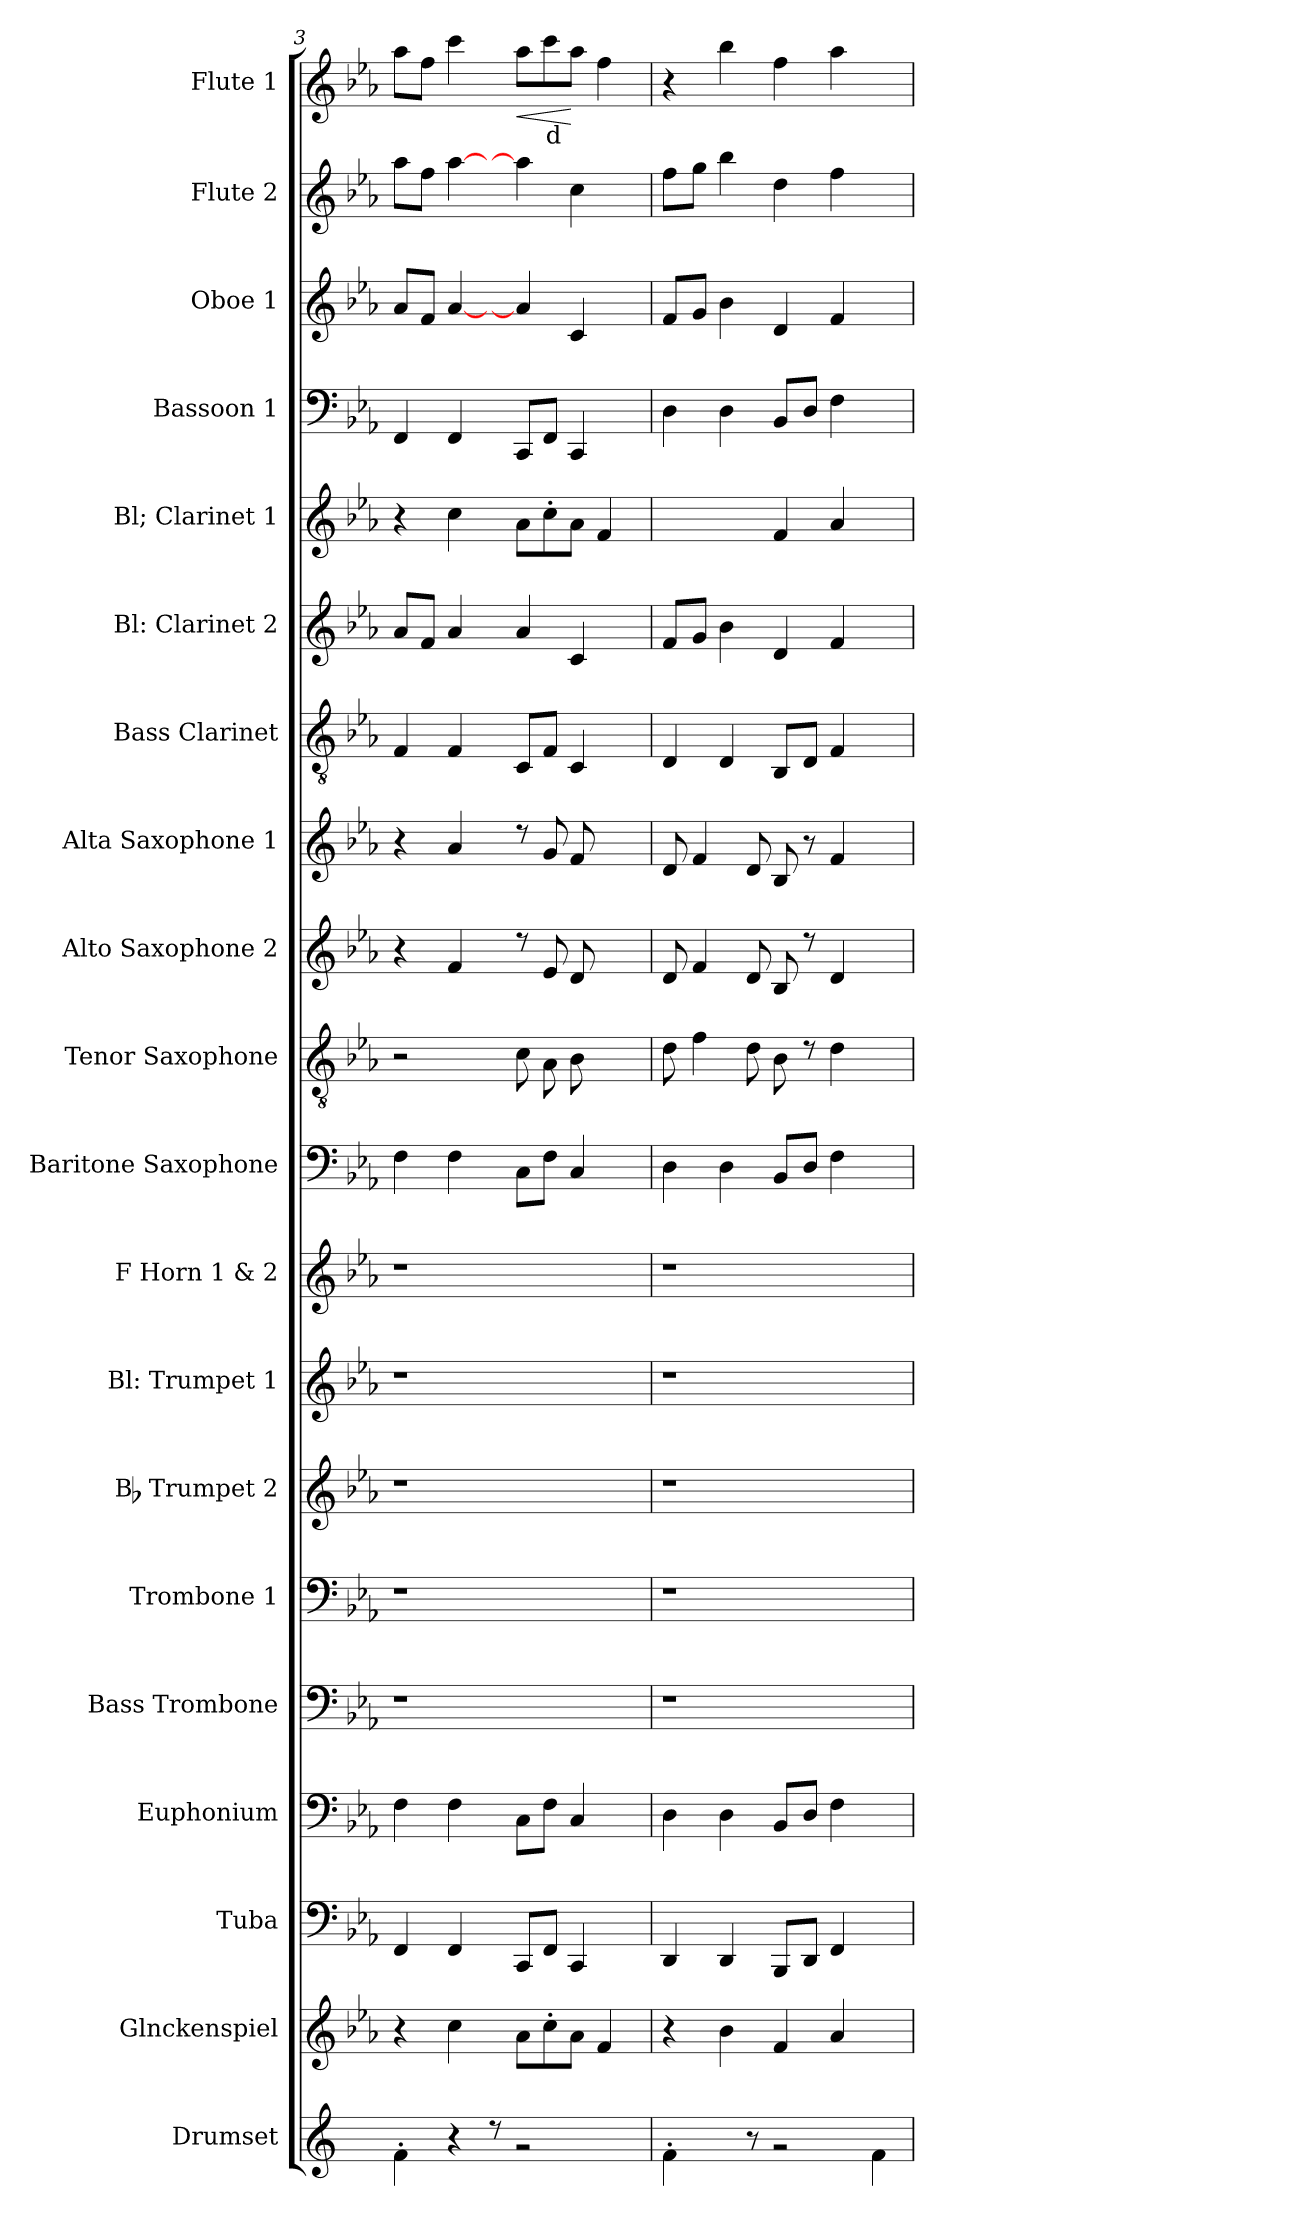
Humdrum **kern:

**kern	**kern	**kern	**kern	**kern	**kern	**kern	**kern	**kern	**kern	**kern	**kern	**kern	**kern	**kern	**kern	**kern	**kern	**kern	**kern	**text	**dynam
*part20	*part19	*part18	*part17	*part16	*part15	*part14	*part13	*part12	*part11	*part10	*part9	*part8	*part7	*part6	*part5	*part4	*part3	*part2	*part1	*part1	*part1
*staff20	*staff19	*staff18	*staff17	*staff16	*staff15	*staff14	*staff13	*staff12	*staff11	*staff10	*staff9	*staff8	*staff7	*staff6	*staff5	*staff4	*staff3	*staff2	*staff1	*staff1	*staff1
*I"Drumset	*I"Glnckenspiel	*I"Tuba	*I"Euphonium	*I"Bass Trombone	*I"Trombone 1	*I"Bb Trumpet 2	*I"Bl: Trumpet 1	*I"F Horn 1 & 2	*I"Baritone Saxophone	*I"Tenor Saxophone	*I"Alto Saxophone 2	*I"Alta Saxophone 1	*I"Bass Clarinet	*I"Bl: Clarinet 2	*I"Bl; Clarinet 1	*I"Bassoon 1	*I"Oboe 1	*I"Flute 2	*I"Flute 1	*	*
*clefG2	*clefG2	*clefF4	*clefF4	*clefF4	*clefF4	*clefG2	*clefG2	*clefG2	*clefF4	*clefGv2	*clefG2	*clefG2	*clefGv2	*clefG2	*clefG2	*clefF4	*clefG2	*clefG2	*clefG2	*	*
*	*k[b-e-a-]	*k[b-e-a-]	*k[b-e-a-]	*k[b-e-a-]	*k[b-e-a-]	*k[b-e-a-]	*k[b-e-a-]	*k[b-e-a-]	*k[b-e-a-]	*k[b-e-a-]	*k[b-e-a-]	*k[b-e-a-]	*k[b-e-a-]	*k[b-e-a-]	*k[b-e-a-]	*k[b-e-a-]	*k[b-e-a-]	*k[b-e-a-]	*k[b-e-a-]	*	*
=3	=3	=3	=3	=3	=3	=3	=3	=3	=3	=3	=3	=3	=3	=3	=3	=3	=3	=3	=3	=3	=3
4f'>\	4r	4FF/	4F\	1r	1r	1r	1r	1r	4F\	2rc	4r	4r	4F/	8a-/L	4r	4FF/	8a-/L	8aa-\L	8aa-\L	.	.
.	.	.	.	.	.	.	.	.	.	.	.	.	.	8f/J	.	.	8f/J	8ff\J	8ff\J	.	.
4ra	4cc\	4FF/	4F\	.	.	.	.	.	4F\	.	4f/	4a-/	4F/	4a-/	4cc\	4FF/	[<4a-/	[>4aa-\	4ccc\	.	.
8rcc	8ryy	8ryy	8ryy	.	.	.	.	.	8ryy	8ryy	8ryy	8ryy	8ryy	8ryy	8ryy	8ryy	8ryy	8ryy	8ryy	.	.
!	!	!	!	!	!	!	!	!	!	!	!	!	!	!	!	!	!	!	!	!	!LO:HP:b
2ra	8a-\L	8CC/L	8C\L	.	.	.	.	.	8C\L	8c\L	8rcc	8rcc	8C/L	4a-/	8a-\L	8CC/L	4a-/]	4aa-\]	8aa-\L	.	<
!	!	!	!	!	!	!	!	!	!	!	!	!	!	!	!	!	!	!	!	!LO:LY:b	!
.	8cc'<\	8FF/J	8F\J	.	.	.	.	.	8F\J	8A-\	8e-/L	8g/L	8F/J	.	8cc'<'<\	8FF/J	.	.	8ccc\	d	.
.	8a-\J	4CC/	4C/	.	.	.	.	.	4C/	8B-\	8d/	8f/	4C/	4c/	8a-\J	4CC/	4c/	4cc\	8aa-\J	.	[
.	4f/	.	.	4ryy	4ryy	4ryy	4ryy	4ryy	.	4ryy	4ryy	4ryy	.	.	4f/	.	.	.	4ff\	.	.
8ryy	.	8ryy	8ryy	.	.	.	.	.	8ryy	.	.	.	8ryy	8ryy	.	8ryy	8ryy	8ryy	.	.	.
=4	=4	=4	=4	=4	=4	=4	=4	=4	=4	=4	=4	=4	=4	=4	=4	=4	=4	=4	=4	=4	=4
4f'>'>\	4r	4DD/	4D\	1r	1r	1r	1r	1r	4D\	8d\	8d/	8d/	4D/	8f/L	2ryy	4D\	8f/L	8ff\L	4r	.	.
.	.	.	.	.	.	.	.	.	.	4f\	4f/	4f/	.	8g/J	.	.	8g/J	8gg\J	.	.	.
8ryy	4b-\	4DD/	4D\	.	.	.	.	.	4D\	.	.	.	4D/	4b-\	.	4D\	4b-\	4bb-\	4bb-\	.	.
8r	.	.	.	.	.	.	.	.	.	8d\	8d/	8d/	.	.	.	.	.	.	.	.	.
2ra	4f/	8BBB-/L	8BB-/L	.	.	.	.	.	8BB-/L	8B-\	8B-/	8B-/	8BB-/L	4d/	4f/	8BB-/L	4d/	4dd\	4ff\	.	.
.	.	8DD/J	8D/J	.	.	.	.	.	8D/J	8rc	8rcc	8r	8D/J	.	.	8D/J	.	.	.	.	.
.	4a-/	4FF/	4F\	.	.	.	.	.	4F\	4d\	4d/	4f/	4F/	4f/	4a-/	4F\	4f/	4ff\	4aa-\	.	.
4f\	4ryy	4ryy	4ryy	4ryy	4ryy	4ryy	4ryy	4ryy	4ryy	4ryy	4ryy	4ryy	4ryy	4ryy	4ryy	4ryy	4ryy	4ryy	4ryy	.	.
=	=	=	=	=	=	=	=	=	=	=	=	=	=	=	=	=	=	=	=	=	=
*-	*-	*-	*-	*-	*-	*-	*-	*-	*-	*-	*-	*-	*-	*-	*-	*-	*-	*-	*-	*-	*-
